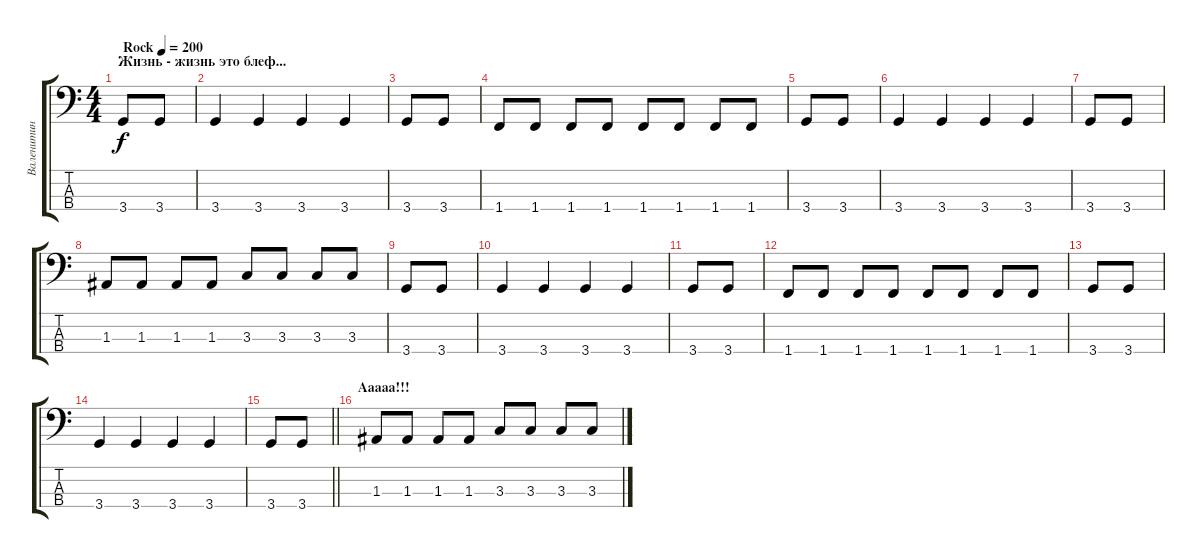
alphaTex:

\track ("Валенитин Pitones" "Валенитин ") {instrument electricbassfinger}
\staff {score tabs}
\tuning (G2 D2 A1 E1) {hide}
\ts (4 4)
\section ("" "Жизнь - жизнь это блеф...")
\tempo (200 "Rock")
\clef f4
\ks c
3.4.8{dy f instrument electricbassfinger} 3.4.8 |
3.4.4 3.4.4 3.4.4 3.4.4 |
3.4.8 3.4.8 |
1.4.8 1.4.8 1.4.8 1.4.8 1.4.8 1.4.8 1.4.8 1.4.8 |
3.4.8 3.4.8 |
3.4.4 3.4.4 3.4.4 3.4.4 |
3.4.8 3.4.8 |
1.3.8 1.3.8 1.3.8 1.3.8 3.3.8 3.3.8 3.3.8 3.3.8 |
3.4.8 3.4.8 |
3.4.4 3.4.4 3.4.4 3.4.4 |
3.4.8 3.4.8 |
1.4.8 1.4.8 1.4.8 1.4.8 1.4.8 1.4.8 1.4.8 1.4.8 |
3.4.8 3.4.8 |
3.4.4 3.4.4 3.4.4 3.4.4 |
\barLineRight lightlight
3.4.8 3.4.8 |
\section ("" "Ааааа!!!")
1.3.8 1.3.8 1.3.8 1.3.8 3.3.8 3.3.8 3.3.8 3.3.8
